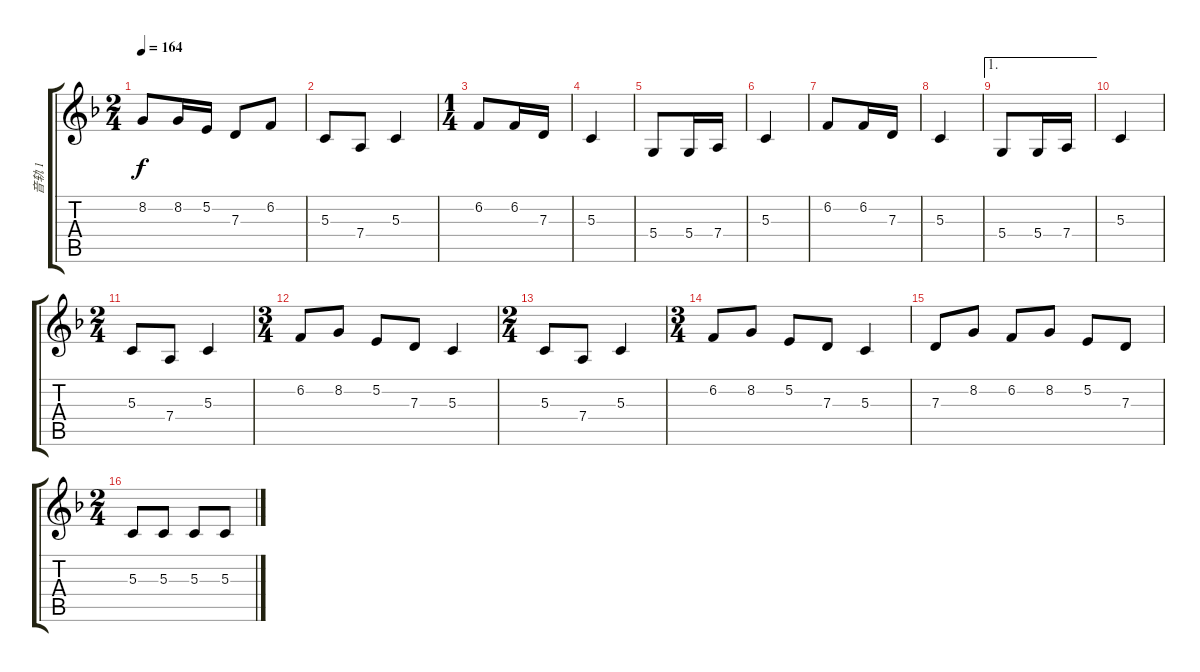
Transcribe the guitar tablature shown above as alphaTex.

\track ("音轨 1" "音轨 1") {instrument stringensemble1}
\staff {score tabs}
\tuning (E4 B3 G3 D3 A2 E2) {hide}
\ts (2 4)
\tempo 164
\clef g2
\ks f
8.2.8{dy f} 8.2.16 5.2.16 7.3.8 6.2.8 |
5.3.8 7.4.8 5.3.4 |
\ts (1 4)
6.2.8 6.2.16 7.3.16 |
5.3.4 |
5.4.8 5.4.16 7.4.16 |
5.3.4 |
6.2.8 6.2.16 7.3.16 |
5.3.4 |
\ae 1
5.4.8 5.4.16 7.4.16 |
5.3.4 |
\ts (2 4)
5.3.8 7.4.8 5.3.4 |
\ts (3 4)
6.2.8 8.2.8 5.2.8 7.3.8 5.3.4 |
\ts (2 4)
5.3.8 7.4.8 5.3.4 |
\ts (3 4)
6.2.8 8.2.8 5.2.8 7.3.8 5.3.4 |
7.3.8 8.2.8 6.2.8 8.2.8 5.2.8 7.3.8 |
\ts (2 4)
5.3.8 5.3.8 5.3.8 5.3.8
